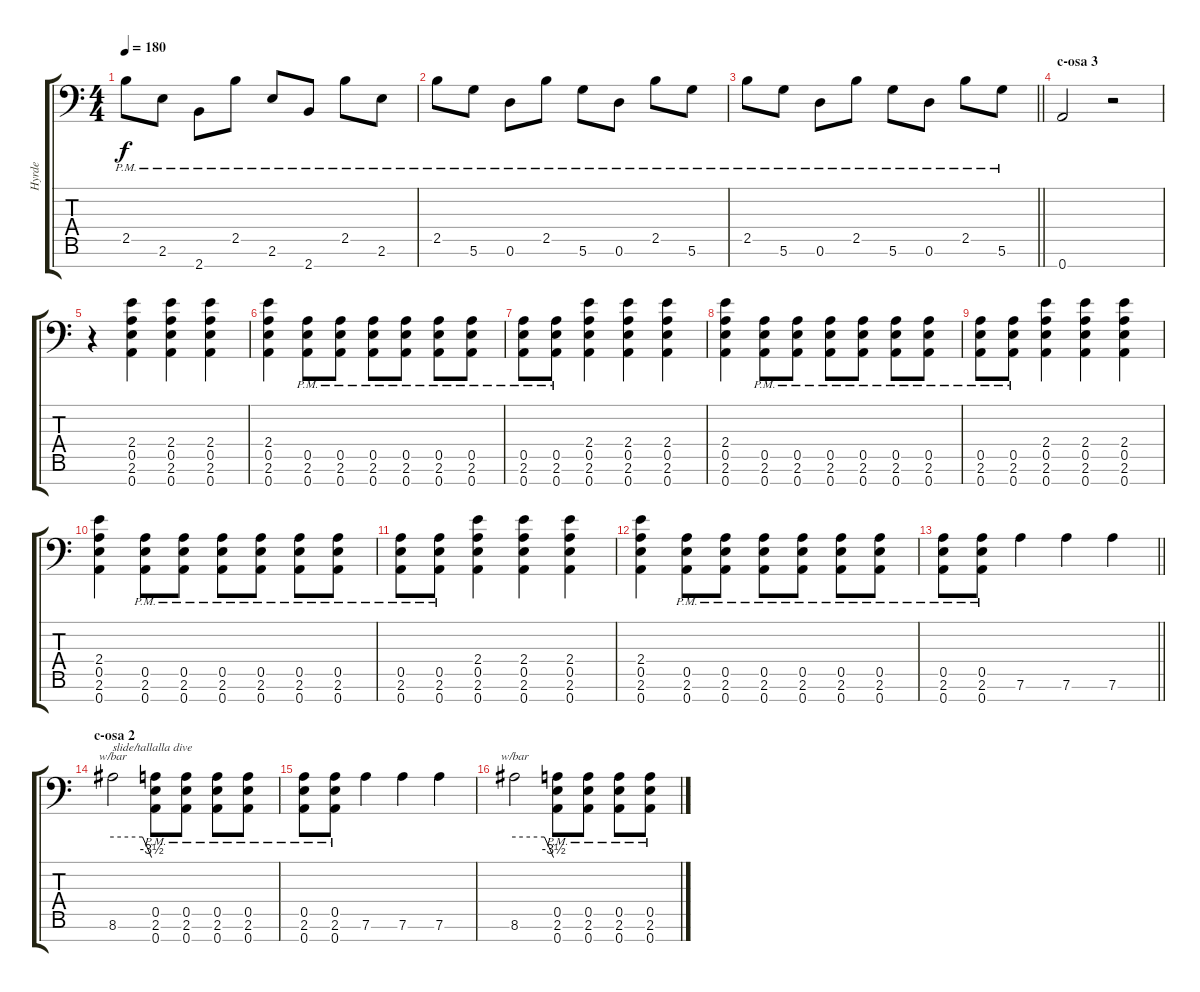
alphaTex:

\track ("Hyrde" "Hyrde") {instrument distortionguitar}
\staff {score tabs}
\tuning (E4 B3 G3 D3 A2 D2 A1) {hide}
\ts (4 4)
\tempo 180
\clef f4
\ks c
2.5{pm}.8{dy f} 2.6{pm}.8 2.7{pm}.8 2.5{pm}.8 2.6{pm}.8 2.7{pm}.8 2.5{pm}.8 2.6{pm}.8 |
2.5{pm}.8 5.6{pm}.8 0.6{pm}.8 2.5{pm}.8 5.6{pm}.8 0.6{pm}.8 2.5{pm}.8 5.6{pm}.8 |
\barLineRight lightlight
2.5{pm}.8 5.6{pm}.8 0.6{pm}.8 2.5{pm}.8 5.6{pm}.8 0.6{pm}.8 2.5{pm}.8 5.6{pm}.8 |
\section ("" "c-osa 3")
0.7.2 r.2 |
r.4 (2.4 0.5 2.6 0.7).4 (2.4 0.5 2.6 0.7).4 (2.4 0.5 2.6 0.7).4 |
(2.4 0.5 2.6 0.7).4 (0.5{pm} 2.6{pm} 0.7{pm}).8 (0.5{pm} 2.6{pm} 0.7{pm}).8 (0.5{pm} 2.6{pm} 0.7{pm}).8 (0.5{pm} 2.6{pm} 0.7{pm}).8 (0.5{pm} 2.6{pm} 0.7{pm}).8 (0.5{pm} 2.6{pm} 0.7{pm}).8 |
(0.5{pm} 2.6{pm} 0.7{pm}).8 (0.5{pm} 2.6{pm} 0.7{pm}).8 (2.4 0.5 2.6 0.7).4 (2.4 0.5 2.6 0.7).4 (2.4 0.5 2.6 0.7).4 |
(2.4 0.5 2.6 0.7).4 (0.5{pm} 2.6{pm} 0.7{pm}).8 (0.5{pm} 2.6{pm} 0.7{pm}).8 (0.5{pm} 2.6{pm} 0.7{pm}).8 (0.5{pm} 2.6{pm} 0.7{pm}).8 (0.5{pm} 2.6{pm} 0.7{pm}).8 (0.5{pm} 2.6{pm} 0.7{pm}).8 |
(0.5{pm} 2.6{pm} 0.7{pm}).8 (0.5{pm} 2.6{pm} 0.7{pm}).8 (2.4 0.5 2.6 0.7).4 (2.4 0.5 2.6 0.7).4 (2.4 0.5 2.6 0.7).4 |
(2.4 0.5 2.6 0.7).4 (0.5{pm} 2.6{pm} 0.7{pm}).8 (0.5{pm} 2.6{pm} 0.7{pm}).8 (0.5{pm} 2.6{pm} 0.7{pm}).8 (0.5{pm} 2.6{pm} 0.7{pm}).8 (0.5{pm} 2.6{pm} 0.7{pm}).8 (0.5{pm} 2.6{pm} 0.7{pm}).8 |
(0.5{pm} 2.6{pm} 0.7{pm}).8 (0.5{pm} 2.6{pm} 0.7{pm}).8 (2.4 0.5 2.6 0.7).4 (2.4 0.5 2.6 0.7).4 (2.4 0.5 2.6 0.7).4 |
(2.4 0.5 2.6 0.7).4 (0.5{pm} 2.6{pm} 0.7{pm}).8 (0.5{pm} 2.6{pm} 0.7{pm}).8 (0.5{pm} 2.6{pm} 0.7{pm}).8 (0.5{pm} 2.6{pm} 0.7{pm}).8 (0.5{pm} 2.6{pm} 0.7{pm}).8 (0.5{pm} 2.6{pm} 0.7{pm}).8 |
\barLineRight lightlight
(0.5{pm} 2.6{pm} 0.7{pm}).8 (0.5{pm} 2.6{pm} 0.7{pm}).8 7.6.4 7.6.4 7.6.4 |
\section ("" "c-osa 2")
8.6.2{tbe (custom default 0 0 46 0 60 -14) txt "slide/tallalla dive"} (0.5{pm} 2.6{pm} 0.7{pm}).8 (0.5{pm} 2.6{pm} 0.7{pm}).8 (0.5{pm} 2.6{pm} 0.7{pm}).8 (0.5{pm} 2.6{pm} 0.7{pm}).8 |
(0.5{pm} 2.6{pm} 0.7{pm}).8 (0.5{pm} 2.6{pm} 0.7{pm}).8 7.6.4 7.6.4 7.6.4 |
8.6.2{tbe (custom default 0 0 46 0 60 -14)} (0.5{pm} 2.6{pm} 0.7{pm}).8 (0.5{pm} 2.6{pm} 0.7{pm}).8 (0.5{pm} 2.6{pm} 0.7{pm}).8 (0.5{pm} 2.6{pm} 0.7{pm}).8
